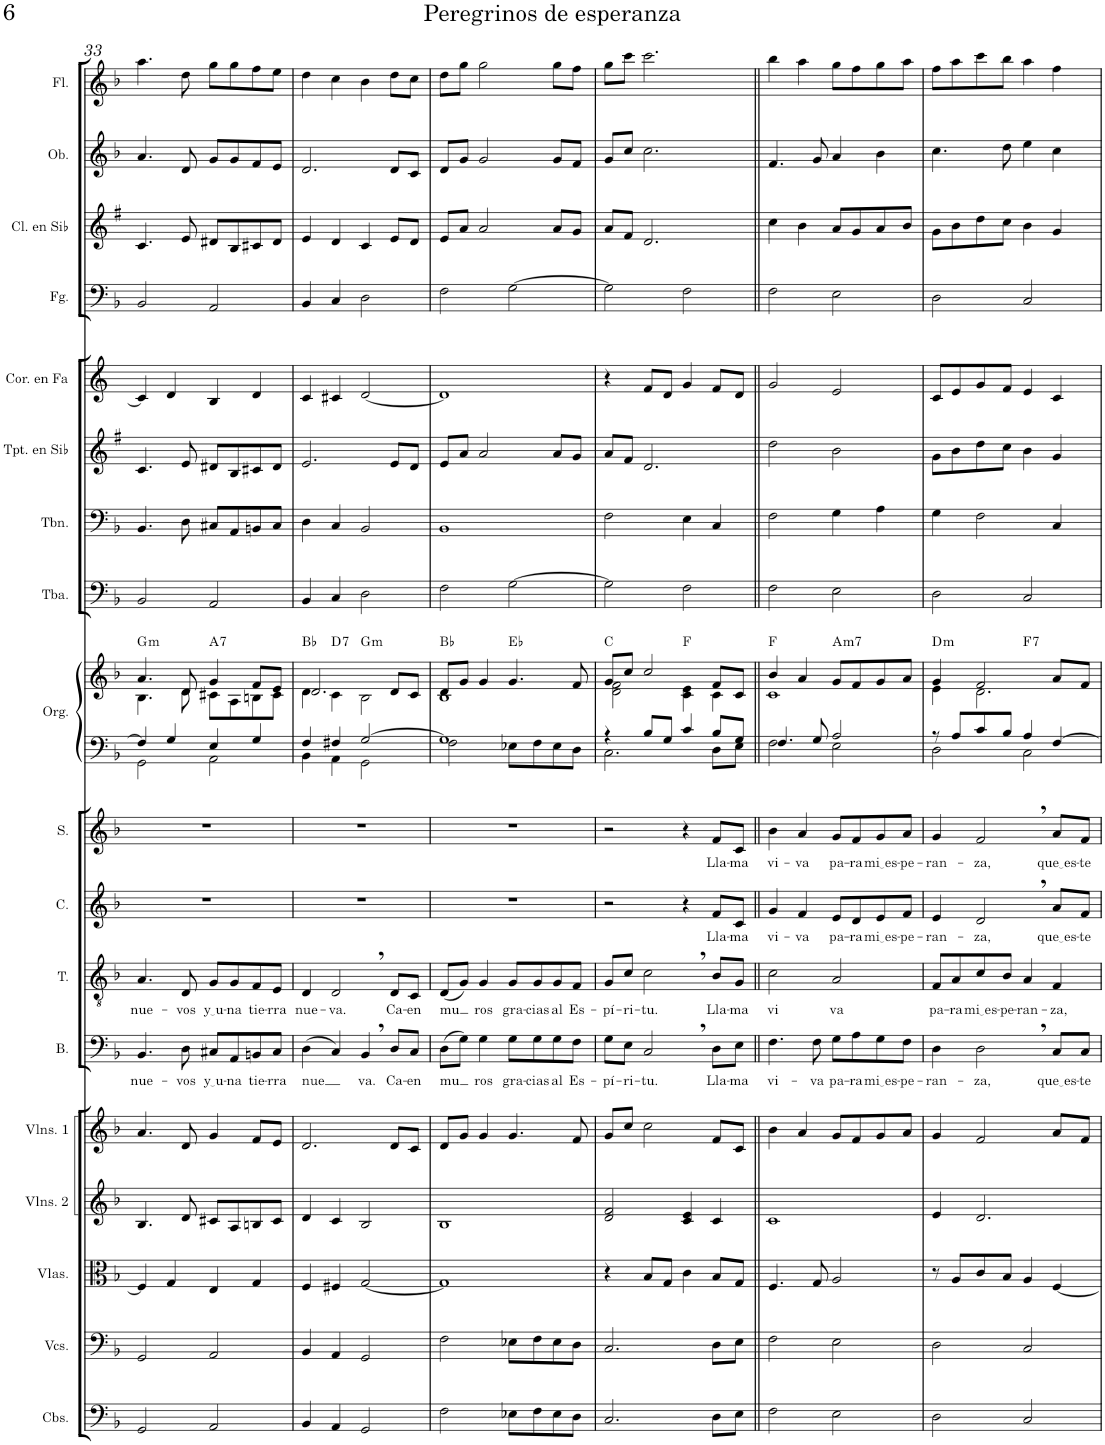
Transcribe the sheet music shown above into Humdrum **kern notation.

**kern	**kern	**kern	**kern	**kern	**kern	**text	**kern	**text	**kern	**text	**kern	**text	**kern	**kern	**harte	**kern	**kern	**kern	**kern	**kern	**kern	**kern	**kern
*part18	*part17	*part16	*part15	*part14	*part13	*part13	*part12	*part12	*part11	*part11	*part10	*part10	*part9	*part9	*part9	*part8	*part7	*part6	*part5	*part4	*part3	*part2	*part1
*staff19	*staff18	*staff17	*staff16	*staff15	*staff14	*staff14	*staff13	*staff13	*staff12	*staff12	*staff11	*staff11	*staff10	*staff9	*	*staff8	*staff7	*staff6	*staff5	*staff4	*staff3	*staff2	*staff1
*I"Contrabajos	*I"Violonchelos	*I"Violas	*I"Violines 2	*I"Violines 1	*I"Bajo	*	*I"Tenor	*	*I"Contralto	*	*I"Soprano	*	*I"Órgano	*	*	*I"Tuba	*I"Trombón	*I"Trompeta en Sib	*I"Trompa en Fa	*I"Fagot	*I"Clarinete en Sib	*I"Oboe	*I"Flauta
*I'Cbs.	*I'Vcs.	*I'Vlas.	*I'Vlns. 2	*I'Vlns. 1	*I'B.	*	*I'T.	*	*I'C.	*	*I'S.	*	*	*	*	*I'Tba.	*I'Tbn.	*I'Tpt. en Sib	*	*I'Fg.	*I'Cl. en Sib	*I'Ob.	*I'Fl.
!!LO:PB:g=z
*clefF4	*clefF4	*clefC3	*clefG2	*clefG2	*clefF4	*	*clefGv2	*	*clefG2	*	*clefG2	*	*clefF4	*clefG2	*	*clefF4	*clefF4	*clefG2	*clefG2	*clefF4	*clefG2	*clefG2	*clefG2
*Trd7c12	*	*	*	*	*	*	*	*	*	*	*	*	*	*	*	*	*	*Trd1c2	*Trd4c7	*	*Trd1c2	*	*
*k[b-]	*k[b-]	*k[b-]	*k[b-]	*k[b-]	*k[b-]	*	*k[b-]	*	*k[b-]	*	*k[b-]	*	*k[b-]	*k[b-]	*	*k[b-]	*k[b-]	*k[f#]	*k[]	*k[b-]	*k[f#]	*k[b-]	*k[b-]
*M4/4	*M4/4	*M4/4	*M4/4	*M4/4	*M4/4	*	*M4/4	*	*M4/4	*	*M4/4	*	*M4/4	*M4/4	*	*M4/4	*M4/4	*M4/4	*M4/4	*M4/4	*M4/4	*M4/4	*M4/4
*met(c)	*met(c)	*met(c)	*met(c)	*met(c)	*met(c)	*	*met(c)	*	*met(c)	*	*met(c)	*	*met(c)	*met(c)	*	*met(c)	*met(c)	*met(c)	*met(c)	*met(c)	*met(c)	*met(c)	*met(c)
=33	=33	=33	=33	=33	=33	=33	=33	=33	=33	=33	=33	=33	=33	=33	=33	=33	=33	=33	=33	=33	=33	=33	=33
!	!	!	!	!	!	!LO:LY:b	!	!LO:LY:b	!	!	!	!	!	!	!LO:H:kt=m	!	!	!	!	!	!	!	!
*	*	*	*	*	*	*	*	*	*	*	*	*	*^	*^	*	*	*	*	*	*	*	*	*
2GG/	2GG/	4F/]	4.B-/	4.a/	4.BB-/	nue-	4.A/	nue-	1r	.	1r	.	4F/]	2GG\	4.a/	4.B-\	G:min	2BB-/	4.BB-/	4.c/	4c/]	2BB-/	4.c/	4.a/	4.aa\
.	.	4G/	.	.	.	.	.	.	.	.	.	.	4G/	.	.	.	.	.	.	.	4d/	.	.	.	.
!	!	!	!	!	!	!LO:LY:b	!	!LO:LY:b	!	!	!	!	!	!	!	!	!	!	!	!	!	!	!	!	!
.	.	.	8d/	8d/	8D\	-vos	8D/	-vos	.	.	.	.	.	.	8d/	8d\	.	.	8D\	8e/	.	.	8e/	8d/	8dd\
!	!	!	!	!	!	!LO:LY:b	!	!LO:LY:b	!	!	!	!	!	!	!	!	!LO:H:kt=7	!	!	!	!	!	!	!	!
2AA/	2AA/	4E/	8c#X/L	4g/	8C#X/L	y u	8G/L	y u	.	.	.	.	4E/	2AA\	4g/	8c#X\L	A:7	2AA/	8C#X/L	8d#X/L	4B/	2AA/	8d#X/L	8g/L	8gg\L
!	!	!	!	!	!	!LO:LY:b	!	!LO:LY:b	!	!	!	!	!	!	!	!	!	!	!	!	!	!	!	!	!
.	.	.	8A/	.	8AA/	-na	8G/	-na	.	.	.	.	.	.	.	8A\	.	.	8AA/	8B/	.	.	8B/	8g/	8gg\
!	!	!	!	!	!	!LO:LY:b	!	!LO:LY:b	!	!	!	!	!	!	!	!	!	!	!	!	!	!	!	!	!
.	.	4G/	8Bn/	8f/L	8BBn/	tie-	8F/	tie-	.	.	.	.	4G/	.	8f/L	8Bn\	.	.	8BBn/	8c#X/	4d/	.	8c#X/	8f/	8ff\
!	!	!	!	!	!	!LO:LY:b	!	!LO:LY:b	!	!	!	!	!	!	!	!	!	!	!	!	!	!	!	!	!
.	.	.	8c#/J	8e/J	8C#/J	-rra	8E/J	-rra	.	.	.	.	.	.	8e/J	8c#\J	.	.	8C#/J	8d#/J	.	.	8d#/J	8e/J	8ee\J
=34	=34	=34	=34	=34	=34	=34	=34	=34	=34	=34	=34	=34	=34	=34	=34	=34	=34	=34	=34	=34	=34	=34	=34	=34	=34
!	!	!	!	!	!	!LO:LY:b	!	!LO:LY:b	!	!	!	!	!	!	!	!	!	!	!	!	!	!	!	!	!
4BB-/	4BB-/	4F/	4d/	2.d/	(4D\	nue	4D/	nue-	1r	.	1r	.	4F/	4BB-\	2.d/	4d\	Bb:maj	4BB-/	4D\	2.e/	4c/	4BB-/	4e/	2.d/	4dd\
!	!	!	!	!	!	!	!	!LO:LY:b	!	!	!	!	!	!	!	!	!LO:H:kt=7	!	!	!	!	!	!	!	!
4AA/	4AA/	4F#X/	4c/	.	4C/)	.	2D,/	-va.	.	.	.	.	4F#X/	4AA\	.	4c\	D:7	4C/	4C/	.	4c#X/	4C/	4d/	.	4cc\
!	!	!	!	!	!	!LO:LY:b	!	!	!	!	!	!	!	!	!	!	!LO:H:kt=m	!	!	!	!	!	!	!	!
2GG/	2GG/	[2G/	2B-/	.	4BB-,/	va.	.	.	.	.	.	.	[2G/	2GG\	.	2B-\	G:min	2D\	2BB-/	.	[2d/	2D\	4c/	.	4b-\
!	!	!	!	!	!	!LO:LY:b	!	!LO:LY:b	!	!	!	!	!	!	!	!	!	!	!	!	!	!	!	!	!
.	.	.	.	8d/L	8D/L	Ca-	8D/L	Ca-	.	.	.	.	.	.	8d/L	.	.	.	.	8e/L	.	.	8e/L	8d/L	8dd\L
!	!	!	!	!	!	!LO:LY:b	!	!LO:LY:b	!	!	!	!	!	!	!	!	!	!	!	!	!	!	!	!	!
.	.	.	.	8c/J	8C/J	-en	8C/J	-en	.	.	.	.	.	.	8c/J	.	.	.	.	8d/J	.	.	8d/J	8c/J	8cc\J
=35	=35	=35	=35	=35	=35	=35	=35	=35	=35	=35	=35	=35	=35	=35	=35	=35	=35	=35	=35	=35	=35	=35	=35	=35	=35
!	!	!	!	!	!	!LO:LY:b	!	!LO:LY:b	!	!	!	!	!	!	!	!	!	!	!	!	!	!	!	!	!
2F\	2F\	1G]	1B-	8d/L	(8D\L	mu	(8D/L	mu	1r	.	1r	.	1G]	2F\	8d/L	1B-	Bb:maj	2F\	1BB-	8e/L	1d]	2F\	8e/L	8d/L	8dd\L
.	.	.	.	8g/J	8G\J)	.	8G/J)	.	.	.	.	.	.	.	8g/J	.	.	.	.	8a/J	.	.	8a/J	8g/J	8gg\J
!	!	!	!	!	!	!LO:LY:b	!	!LO:LY:b	!	!	!	!	!	!	!	!	!	!	!	!	!	!	!	!	!
.	.	.	.	4g/	4G\	ros	4G/	ros	.	.	.	.	.	.	4g/	.	.	.	.	2a/	.	.	2a/	2g/	2gg\
!	!	!	!	!	!	!LO:LY:b	!	!LO:LY:b	!	!	!	!	!	!	!	!	!	!	!	!	!	!	!	!	!
8E-X\L	8E-X\L	.	.	4.g/	8G\L	gra-	8G/L	gra-	.	.	.	.	.	8E-X\L	4.g/	.	Eb:maj	[2G\	.	.	.	[2G\	.	.	.
!	!	!	!	!	!	!LO:LY:b	!	!LO:LY:b	!	!	!	!	!	!	!	!	!	!	!	!	!	!	!	!	!
8F\	8F\	.	.	.	8G\	-cias	8G/	-cias	.	.	.	.	.	8F\	.	.	.	.	.	.	.	.	.	.	.
!	!	!	!	!	!	!LO:LY:b	!	!LO:LY:b	!	!	!	!	!	!	!	!	!	!	!	!	!	!	!	!	!
8E-\	8E-\	.	.	.	8G\	al	8G/	al	.	.	.	.	.	8E-\	.	.	.	.	.	8a/L	.	.	8a/L	8g/L	8gg\L
!	!	!	!	!	!	!LO:LY:b	!	!LO:LY:b	!	!	!	!	!	!	!	!	!	!	!	!	!	!	!	!	!
8D\J	8D\J	.	.	8f/	8F\J	Es-	8F/J	Es-	.	.	.	.	.	8D\J	8f/	.	.	.	.	8g/J	.	.	8g/J	8f/J	8ff\J
=36	=36	=36	=36	=36	=36	=36	=36	=36	=36	=36	=36	=36	=36	=36	=36	=36	=36	=36	=36	=36	=36	=36	=36	=36	=36
!	!	!	!	!	!	!LO:LY:b	!	!LO:LY:b	!	!	!	!	!	!	!	!	!	!	!	!	!	!	!	!	!
2.C/	2.C/	4r	2d/ 2f/	8g/L	8G\L	-pí-	8G/L	-pí-	2r	.	2r	.	4r	2.C\	8g/L	2d\ 2f\	C:maj	2G\]	2F\	8a/L	4r	2G\]	8a/L	8g/L	8gg\L
!	!	!	!	!	!	!LO:LY:b	!	!LO:LY:b	!	!	!	!	!	!	!	!	!	!	!	!	!	!	!	!	!
.	.	.	.	8cc/J	8E\J	-ri-	8c/J	-ri-	.	.	.	.	.	.	8cc/J	.	.	.	.	8f#/J	.	.	8f#/J	8cc/J	8ccc\J
!	!	!	!	!	!	!LO:LY:b	!	!LO:LY:b	!	!	!	!	!	!	!	!	!	!	!	!	!	!	!	!	!
.	.	8B-/L	.	2cc\	2C,/	-tu.	2c,\	-tu.	.	.	.	.	8B-/L	.	2cc/	.	.	.	.	2.d/	8f/L	.	2.d/	2.cc\	2.ccc\
.	.	8G/J	.	.	.	.	.	.	.	.	.	.	8G/J	.	.	.	.	.	.	.	8d/J	.	.	.	.
.	.	4c\	4c/ 4e/	.	.	.	.	.	4r	.	4r	.	4c/	.	.	4c\ 4e\	F:maj	2F\	4E\	.	4g/	2F\	.	.	.
!	!	!	!	!	!	!LO:LY:b	!	!LO:LY:b	!	!LO:LY:b	!	!LO:LY:b	!	!	!	!	!	!	!	!	!	!	!	!	!
8D\L	8D\L	8B-/L	4c/	8f/L	8D\L	Lla-	8B-/L	Lla-	8f/L	Lla-	8f/L	Lla-	8B-/L	8D\L	8f/L	4c\	.	.	4C/	.	8f/L	.	.	.	.
!	!	!	!	!	!	!LO:LY:b	!	!LO:LY:b	!	!LO:LY:b	!	!LO:LY:b	!	!	!	!	!	!	!	!	!	!	!	!	!
8E\J	8E\J	8G/J	.	8c/J	8E\J	-ma	8G/J	-ma	8c/J	-ma	8c/J	-ma	8G/J	8E\J	8c/J	.	.	.	.	.	8d/J	.	.	.	.
=37||	=37||	=37||	=37||	=37||	=37||	=37||	=37||	=37||	=37||	=37||	=37||	=37||	=37||	=37||	=37||	=37||	=37||	=37||	=37||	=37||	=37||	=37||	=37||	=37||	=37||
!	!	!	!	!	!	!LO:LY:b	!	!LO:LY:b	!	!LO:LY:b	!	!LO:LY:b	!	!	!	!	!	!	!	!	!	!	!	!	!
2F\	2F\	4.F/	1c	4b-\	4.F\	vi-	2c\	vi	4g/	vi-	4b-\	vi-	4.F/	2F\	4b-/	1c	F:maj	2F\	2F\	2dd\	2g/	2F\	4cc\	4.f/	4bb-\
!	!	!	!	!	!	!	!	!	!	!LO:LY:b	!	!LO:LY:b	!	!	!	!	!	!	!	!	!	!	!	!	!
.	.	.	.	4a/	.	.	.	.	4f/	-va	4a/	-va	.	.	4a/	.	.	.	.	.	.	.	4b\	.	4aa\
!	!	!	!	!	!	!LO:LY:b	!	!	!	!	!	!	!	!	!	!	!	!	!	!	!	!	!	!	!
.	.	8G/	.	.	8F\	-va	.	.	.	.	.	.	8G/	.	.	.	.	.	.	.	.	.	.	8g/	.
!	!	!	!	!	!	!LO:LY:b	!	!LO:LY:b	!	!LO:LY:b	!	!LO:LY:b	!	!	!	!	!LO:H:kt=m7	!	!	!	!	!	!	!	!
2E\	2E\	2A/	.	8g/L	8G\L	pa-	2A/	va	8e/L	pa-	8g/L	pa-	2A/	2E\	8g/L	.	A:min7	2E\	4G\	2b\	2e/	2E\	8a/L	4a/	8gg\L
!	!	!	!	!	!	!LO:LY:b	!	!	!	!LO:LY:b	!	!LO:LY:b	!	!	!	!	!	!	!	!	!	!	!	!	!
.	.	.	.	8f/	8A\	-ra	.	.	8d/	-ra	8f/	-ra	.	.	8f/	.	.	.	.	.	.	.	8g/	.	8ff\
!	!	!	!	!	!	!LO:LY:b	!	!	!	!LO:LY:b	!	!LO:LY:b	!	!	!	!	!	!	!	!	!	!	!	!	!
.	.	.	.	8g/	8G\	mi es	.	.	8e/	mi es	8g/	mi es	.	.	8g/	.	.	.	4A\	.	.	.	8a/	4b-\	8gg\
!	!	!	!	!	!	!LO:LY:b	!	!	!	!LO:LY:b	!	!LO:LY:b	!	!	!	!	!	!	!	!	!	!	!	!	!
.	.	.	.	8a/J	8F\J	-pe-	.	.	8f/J	-pe-	8a/J	-pe-	.	.	8a/J	.	.	.	.	.	.	.	8b/J	.	8aa\J
*	*	*	*	*	*	*	*	*	*	*	*	*	*	*	*v	*v	*	*	*	*	*	*	*	*	*
=38	=38	=38	=38	=38	=38	=38	=38	=38	=38	=38	=38	=38	=38	=38	=38	=38	=38	=38	=38	=38	=38	=38	=38	=38
!	!	!	!	!	!	!LO:LY:b	!	!LO:LY:b	!	!LO:LY:b	!	!LO:LY:b	!	!	!	!LO:H:kt=m	!	!	!	!	!	!	!	!
*	*	*	*	*	*	*	*	*	*	*	*	*	*	*	*^	*	*	*	*	*	*	*	*	*
*	*	*	*	*	*	*	*	*	*	*	*	*	*	*	*	*^	*	*	*	*	*	*	*	*	*
2D\	2D\	8r	4e/	4g/	4D\	-ran-	8F/L	pa-	4e/	-ran-	4g/	-ran-	8r	2D\	4g/	4e\	2ryy	D:min	2D\	4G\	8g\L	8c/L	2D\	8g\L	4.cc\	8ff\L
!	!	!	!	!	!	!	!	!LO:LY:b	!	!	!	!	!	!	!	!	!	!	!	!	!	!	!	!	!	!
.	.	8A/L	.	.	.	.	8A/	-ra	.	.	.	.	8A/L	.	.	.	.	.	.	.	8b\	8e/	.	8b\	.	8aa\
!	!	!	!	!	!	!LO:LY:b	!	!LO:LY:b	!	!LO:LY:b	!	!LO:LY:b	!	!	!	!	!	!	!	!	!	!	!	!	!	!
.	.	8c/	2.d/	2f/	2D,\	-za,	8c/	mi es	2d,/	-za,	2f,/	-za,	8c/	.	2f/	2.d\	.	.	.	2F\	8dd\	8g/	.	8dd\	.	8ccc\
!	!	!	!	!	!	!	!	!LO:LY:b	!	!	!	!	!	!	!	!	!	!	!	!	!	!	!	!	!	!
.	.	8B-/J	.	.	.	.	8B-/J	-pe-	.	.	.	.	8B-/J	.	.	.	.	.	.	.	8cc\J	8f/J	.	8cc\J	8dd\	8bb-\J
!	!	!	!	!	!	!	!	!LO:LY:b	!	!	!	!	!	!	!	!	!	!LO:H:kt=7	!	!	!	!	!	!	!	!
2C/	2C/	4A/	.	.	.	.	4A/	-ran-	.	.	.	.	4A/	2C\	.	.	2ryy	F:7	2C/	.	4b\	4e/	2C/	4b\	4ee\	4aa\
!	!	!	!	!	!	!LO:LY:b	!	!LO:LY:b	!	!LO:LY:b	!	!LO:LY:b	!	!	!	!	!	!	!	!	!	!	!	!	!	!
.	.	[4F/	.	8a/L	8C/L	que es	4F/	-za,	8a/L	que es	8a/L	que es	[4F/	.	8a/L	.	.	.	.	4C/	4g/	4c/	.	4g/	4cc\	4ff\
!	!	!	!	!	!	!LO:LY:b	!	!	!	!LO:LY:b	!	!LO:LY:b	!	!	!	!	!	!	!	!	!	!	!	!	!	!
.	.	.	.	8f/J	8C/J	-te	.	.	8f/J	-te	8f/J	-te	.	.	8f/J	.	.	.	.	.	.	.	.	.	.	.
*	*	*	*	*	*	*	*	*	*	*	*	*	*v	*v	*	*	*	*	*	*	*	*	*	*	*	*
*	*	*	*	*	*	*	*	*	*	*	*	*	*	*v	*v	*v	*	*	*	*	*	*	*	*	*
=	=	=	=	=	=	=	=	=	=	=	=	=	=	=	=	=	=	=	=	=	=	=	=
*-	*-	*-	*-	*-	*-	*-	*-	*-	*-	*-	*-	*-	*-	*-	*-	*-	*-	*-	*-	*-	*-	*-	*-
